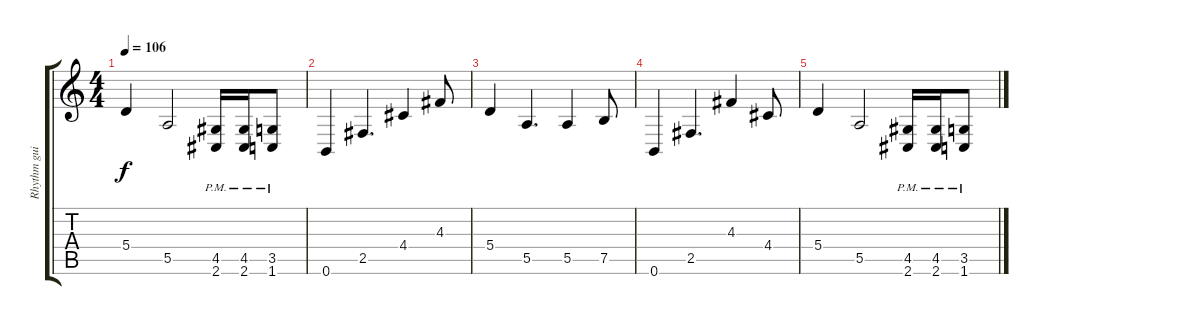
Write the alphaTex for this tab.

\track ("Rhythm guitar" "Rhythm gui") {instrument distortionguitar}
\staff {score tabs}
\tuning (B3 Gb3 D3 A2 E2 B1) {hide}
\ts (4 4)
\tempo 106
\clef g2
\ks c
5.4.4{dy f} 5.5.2 (4.5{pm} 2.6{pm}).16 (4.5{pm} 2.6{pm}).16 (3.5{pm} 1.6{pm}).8 |
0.6.4 2.5.4{d} 4.4.4 4.3.8 |
5.4.4 5.5.4{d} 5.5.4 7.5.8 |
0.6.4 2.5.4{d} 4.3.4 4.4.8 |
5.4.4 5.5.2 (4.5{pm} 2.6{pm}).16 (4.5{pm} 2.6{pm}).16 (3.5{pm} 1.6{pm}).8
